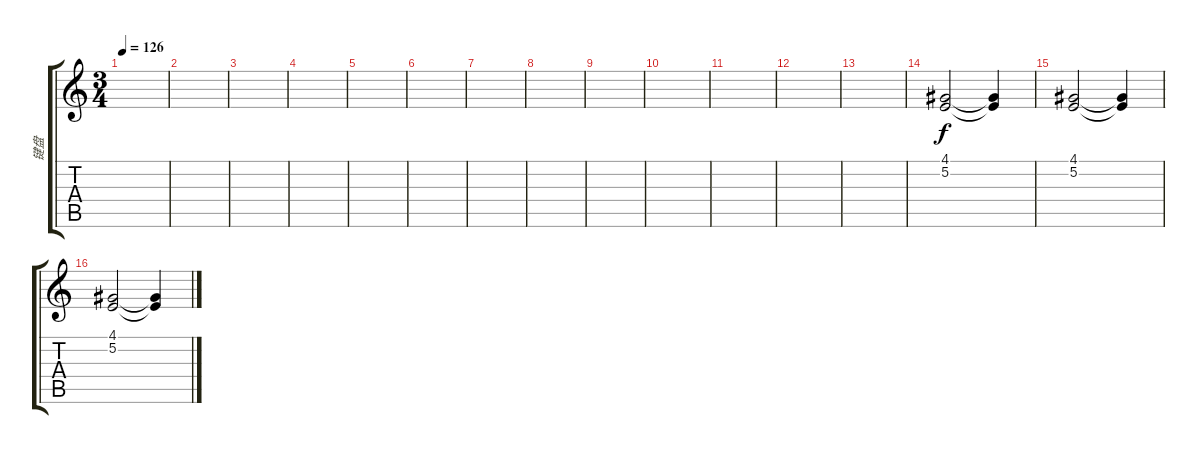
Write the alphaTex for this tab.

\track ("键盘" "键盘") {instrument synthstrings2}
\staff {score tabs}
\tuning (E4 B3 G3 D3 A2 E2) {hide}
\ts (3 4)
\tempo 126
\clef g2
\ks c
|
|
|
|
|
|
|
|
|
|
|
|
|
(4.1 5.2).2 (4.1{t} 5.2{t}).4 |
(4.1 5.2).2 (4.1{t} 5.2{t}).4 |
(4.1 5.2).2 (4.1{t} 5.2{t}).4
